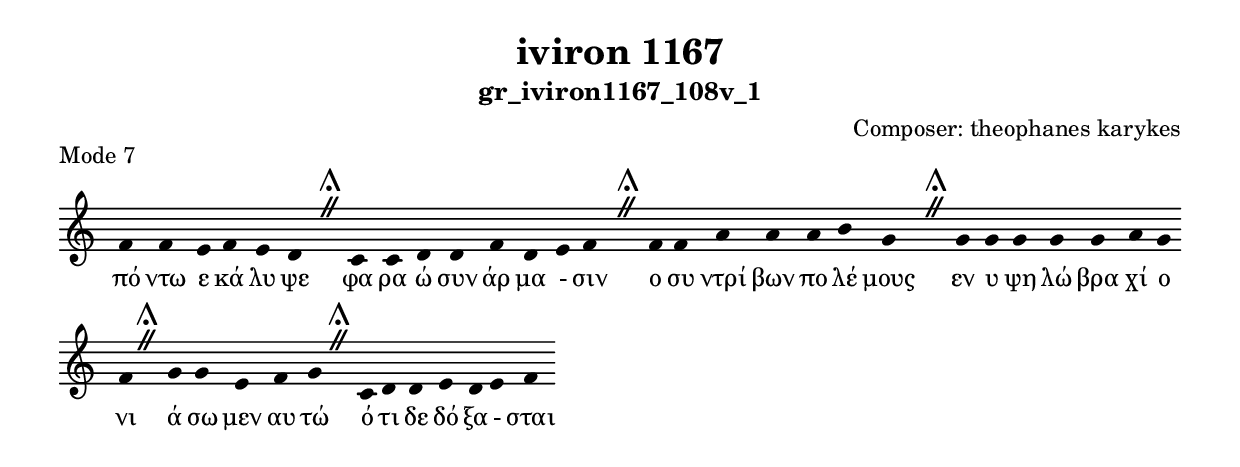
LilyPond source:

\include "gregorian.ly"

	\header {
 	  title = "iviron 1167"
	  subtitle = "gr_iviron1167_108v_1"
	  composer = "Composer: theophanes karykes"
	  piece = "Mode 7"
	}

	chant = {
	  f'4 f'4 e'4 f'4 e'4 d'4 \divisioMaior
 c'4 c'4 d'4 d'4 f'4 d'4 e'4 f'4 \divisioMaior
 f'4 f'4 a'4 a'4 a'4 b'4 g'4 \divisioMaior
 g'4 g'4 g'4 g'4 g'4 a'4 g'4 f'4 \divisioMaior
 g'4 g'4 e'4 f'4 g'4 \divisioMaior
 c'4 d'4 d'4 e'4 d'4 e'4 f'4\finalis
	}

	verba = \lyricmode {πό ντω ε κά λυ ψε 
φα ρα ώ συν άρ μα - σιν 
ο συ ντρί βων πο λέ μους 
εν υ ψη λώ βρα χί ο νι 
ά σω μεν αυ τώ 
ό τι δε δό ξα - σται 
	}


	\score {
	  \new Staff <<
	  \new Voice = "melody" \chant
	  \new Lyrics = "one" \lyricsto melody \verba
	  >>
	  \layout {
	    \context {
	      \Staff
	      \remove "Time_signature_engraver"
	      \remove "Bar_engraver"
	    }
	    \context {
	      \Voice
	      \remove "Stem_engraver"
	    }
	  }
	}